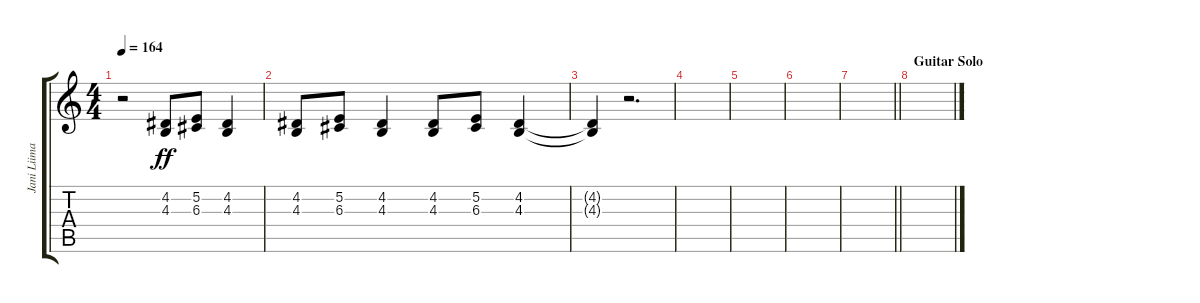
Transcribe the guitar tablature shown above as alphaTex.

\track ("Jani Liimatainen (Бэк-Вокал)" "Jani Liima") {instrument lead5charang}
\staff {score tabs}
\tuning (E4 B3 G3 D3 A2 E2) {hide}
\ts (4 4)
\tempo 164
\clef g2
\ks c
r.2{dy ff} (4.2 4.3).8 (5.2 6.3).8 (4.2 4.3).4 |
(4.2 4.3).8 (5.2 6.3).8 (4.2 4.3).4 (4.2 4.3).8 (5.2 6.3).8 (4.2 4.3).4 |
(4.2{t} 4.3{t}).4 r.2{d} |
|
|
|
\barLineRight lightlight
|
\section ("" "Guitar Solo")
